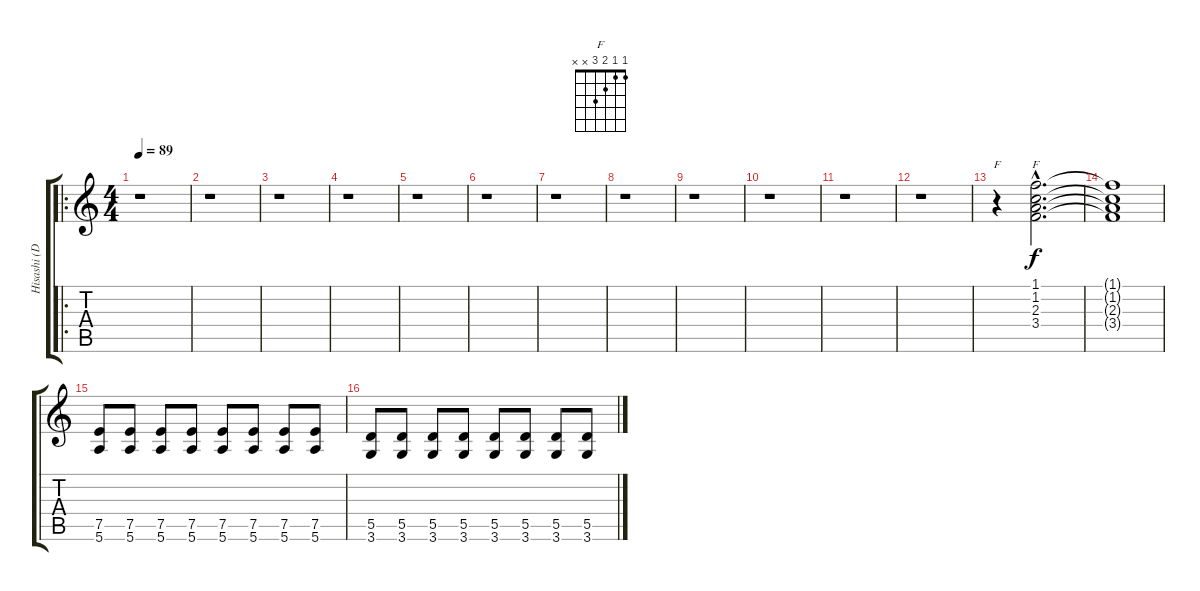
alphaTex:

\track ("Hisashi (Disto Gtr)" "Hisashi (D") {instrument distortionguitar}
\staff {score tabs}
\tuning (E4 B3 G3 D3 A2 E2) {hide}
\chord ("F" 1 1 2 3 0 x)
\chord ("F" 1 1 2 3 x x)
\ro
\ts (4 4)
\tempo 89
\clef g2
\ks c
r.1{dy f} |
r.1 |
r.1 |
r.1 |
r.1 |
r.1 |
r.1 |
r.1 |
r.1 |
r.1 |
r.1 |
r.1 |
r.4{ch "F"} (1.1{hac} 1.2{hac} 2.3{hac} 3.4{hac}).2{d ch "F"} |
(1.1{t} 1.2{t} 2.3{t} 3.4{t}).1 |
(7.5 5.6).8 (7.5 5.6).8 (7.5 5.6).8 (7.5 5.6).8 (7.5 5.6).8 (7.5 5.6).8 (7.5 5.6).8 (7.5 5.6).8 |
(5.5 3.6).8 (5.5 3.6).8 (5.5 3.6).8 (5.5 3.6).8 (5.5 3.6).8 (5.5 3.6).8 (5.5 3.6).8 (5.5 3.6).8
